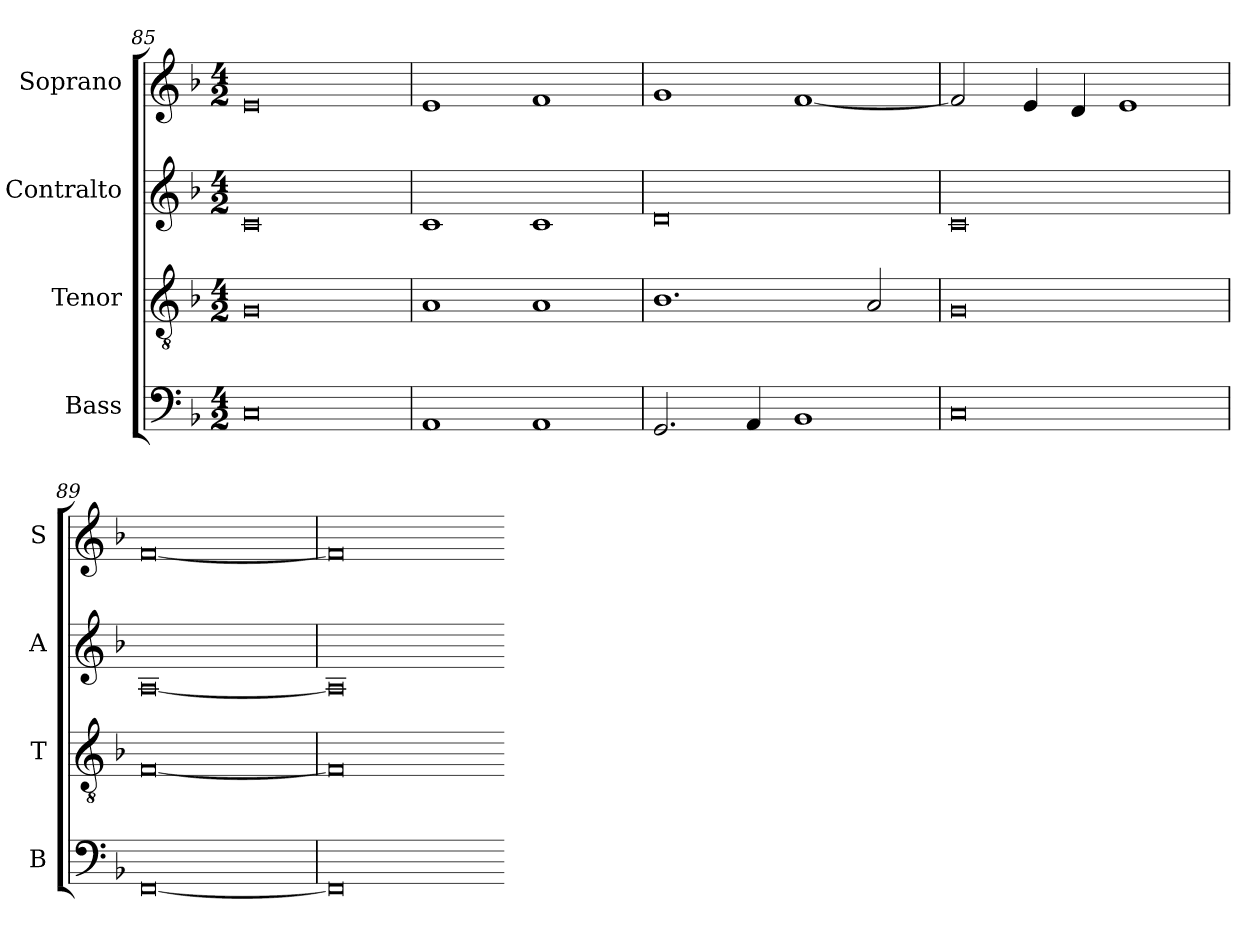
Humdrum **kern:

**kern	**kern	**kern	**kern
*part4	*part3	*part2	*part1
*staff4	*staff3	*staff2	*staff1
*I"Bass	*I"Tenor	*I"Contralto	*I"Soprano
*I'B	*I'T	*I'A	*I'S
*clefF4	*clefGv2	*clefG2	*clefG2
*k[b-]	*k[b-]	*k[b-]	*k[b-]
*F:ion	*F:ion	*F:ion	*F:ion
*M4/2	*M4/2	*M4/2	*M4/2
=85	=85	=85	=85
0C	0G	0c	0e
=86	=86	=86	=86
1AA	1A	1c	1e
1AA	1A	1c	1f
=87	=87	=87	=87
2.GG	1.B-	0d	1g
4AA	.	.	.
1BB-	.	.	[1f
.	2A	.	.
=88	=88	=88	=88
0C	0G	0c	2f]
.	.	.	4e
.	.	.	4d
.	.	.	1e
=89	=89	=89	=89
[0FF	[0F	[0A	[0f
=90	=90	=90	=90
0FF]	0F]	0A]	0f]
=-	=-	=-	=-
*-	*-	*-	*-
